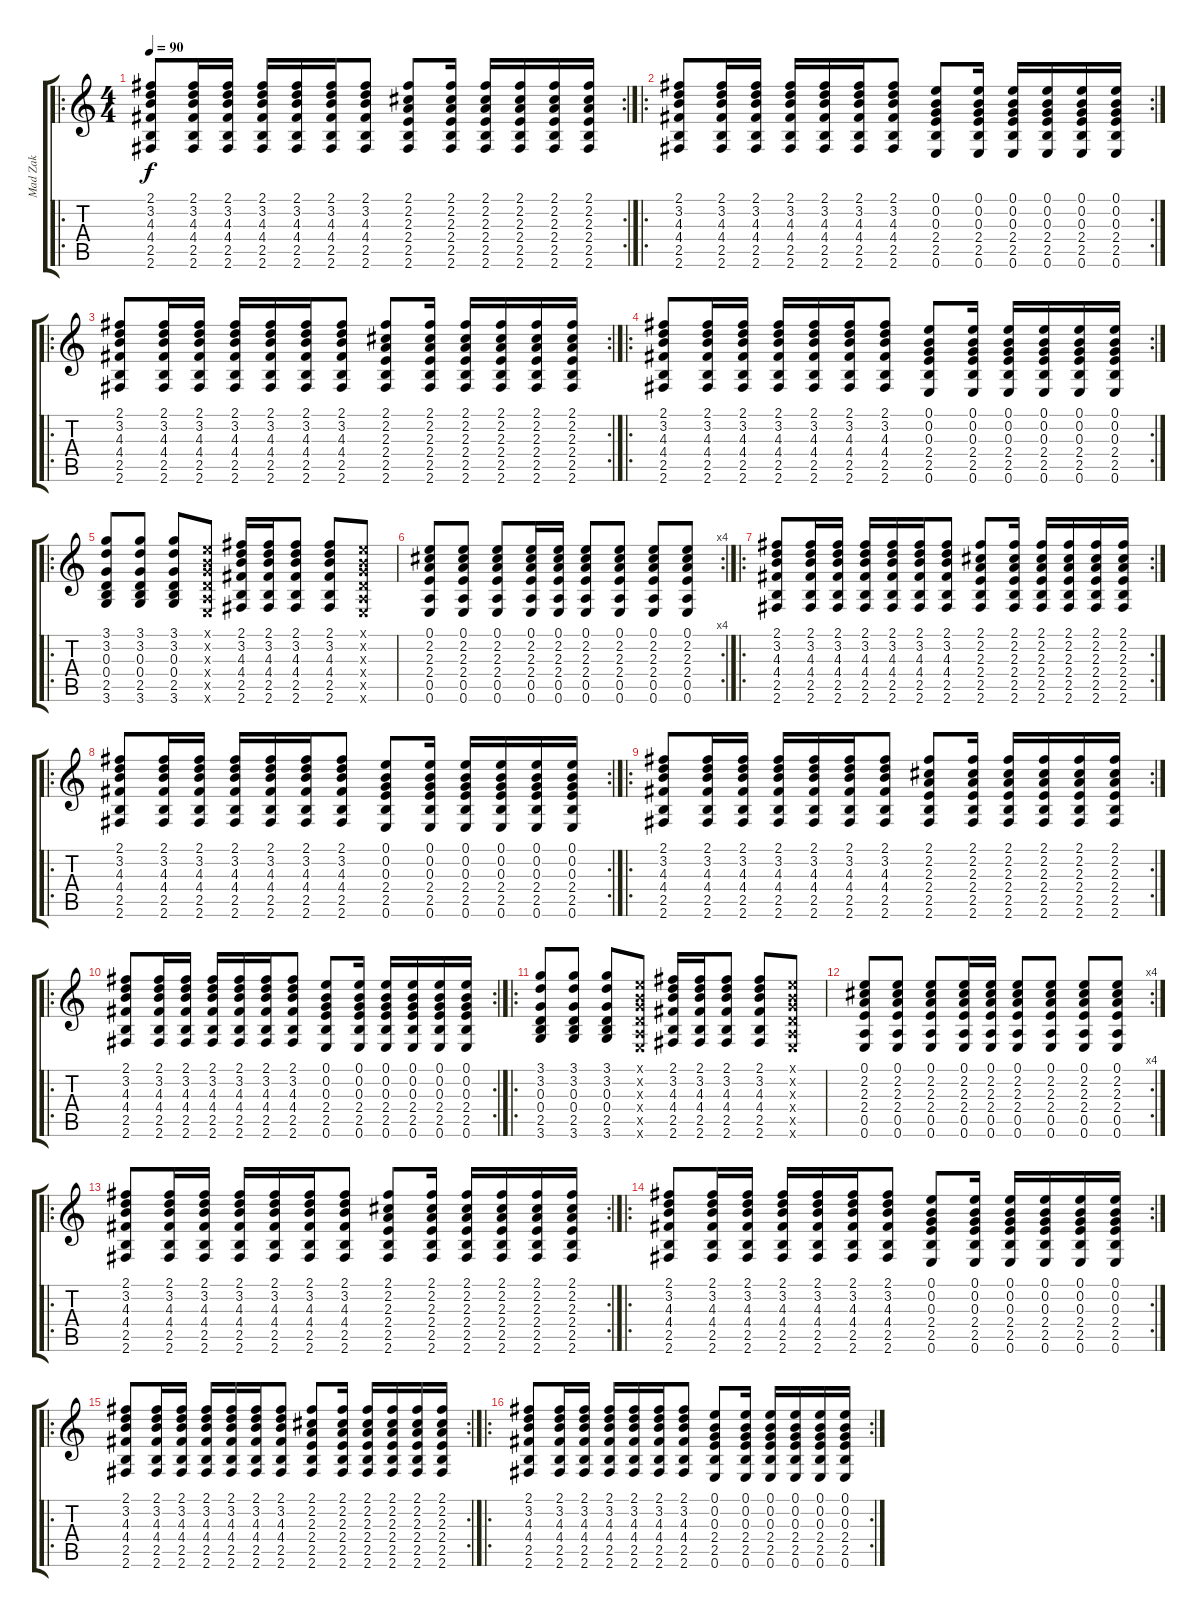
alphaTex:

\track ("Mad Zak" "Mad Zak") {instrument acousticguitarsteel}
\staff {score tabs}
\tuning (E4 B3 G3 D3 A2 E2) {hide}
\ro
\rc 2
\ts (4 4)
\tempo 90
\clef g2
\ks c
(2.1 3.2 4.3 4.4 2.5 2.6).8{dy f} (2.1 3.2 4.3 4.4 2.5 2.6).16 (2.1 3.2 4.3 4.4 2.5 2.6).16 (2.1 3.2 4.3 4.4 2.5 2.6).16 (2.1 3.2 4.3 4.4 2.5 2.6).16 (2.1 3.2 4.3 4.4 2.5 2.6).16 (2.1 3.2 4.3 4.4 2.5 2.6).8 (2.1 2.2 2.3 2.4 2.5 2.6).8 (2.1 2.2 2.3 2.4 2.5 2.6).16 (2.1 2.2 2.3 2.4 2.5 2.6).16 (2.1 2.2 2.3 2.4 2.5 2.6).16 (2.1 2.2 2.3 2.4 2.5 2.6).16 (2.1 2.2 2.3 2.4 2.5 2.6).16 |
\ro
\rc 2
(2.1 3.2 4.3 4.4 2.5 2.6).8 (2.1 3.2 4.3 4.4 2.5 2.6).16 (2.1 3.2 4.3 4.4 2.5 2.6).16 (2.1 3.2 4.3 4.4 2.5 2.6).16 (2.1 3.2 4.3 4.4 2.5 2.6).16 (2.1 3.2 4.3 4.4 2.5 2.6).16 (2.1 3.2 4.3 4.4 2.5 2.6).8 (0.1 0.2 0.3 2.4 2.5 0.6).8 (0.1 0.2 0.3 2.4 2.5 0.6).16 (0.1 0.2 0.3 2.4 2.5 0.6).16 (0.1 0.2 0.3 2.4 2.5 0.6).16 (0.1 0.2 0.3 2.4 2.5 0.6).16 (0.1 0.2 0.3 2.4 2.5 0.6).16 |
\ro
\rc 2
(2.1 3.2 4.3 4.4 2.5 2.6).8 (2.1 3.2 4.3 4.4 2.5 2.6).16 (2.1 3.2 4.3 4.4 2.5 2.6).16 (2.1 3.2 4.3 4.4 2.5 2.6).16 (2.1 3.2 4.3 4.4 2.5 2.6).16 (2.1 3.2 4.3 4.4 2.5 2.6).16 (2.1 3.2 4.3 4.4 2.5 2.6).8 (2.1 2.2 2.3 2.4 2.5 2.6).8 (2.1 2.2 2.3 2.4 2.5 2.6).16 (2.1 2.2 2.3 2.4 2.5 2.6).16 (2.1 2.2 2.3 2.4 2.5 2.6).16 (2.1 2.2 2.3 2.4 2.5 2.6).16 (2.1 2.2 2.3 2.4 2.5 2.6).16 |
\ro
\rc 2
(2.1 3.2 4.3 4.4 2.5 2.6).8 (2.1 3.2 4.3 4.4 2.5 2.6).16 (2.1 3.2 4.3 4.4 2.5 2.6).16 (2.1 3.2 4.3 4.4 2.5 2.6).16 (2.1 3.2 4.3 4.4 2.5 2.6).16 (2.1 3.2 4.3 4.4 2.5 2.6).16 (2.1 3.2 4.3 4.4 2.5 2.6).8 (0.1 0.2 0.3 2.4 2.5 0.6).8 (0.1 0.2 0.3 2.4 2.5 0.6).16 (0.1 0.2 0.3 2.4 2.5 0.6).16 (0.1 0.2 0.3 2.4 2.5 0.6).16 (0.1 0.2 0.3 2.4 2.5 0.6).16 (0.1 0.2 0.3 2.4 2.5 0.6).16 |
\ro
(3.1 3.2 0.3 0.4 2.5 3.6).8 (3.1 3.2 0.3 0.4 2.5 3.6).8 (3.1 3.2 0.3 0.4 2.5 3.6).8 (0.1{x} 0.2{x} 0.3{x} 0.4{x} 0.5{x} 0.6{x}).8 (2.1 3.2 4.3 4.4 2.5 2.6).16 (2.1 3.2 4.3 4.4 2.5 2.6).16 (2.1 3.2 4.3 4.4 2.5 2.6).8 (2.1 3.2 4.3 4.4 2.5 2.6).8 (0.1{x} 0.2{x} 0.3{x} 0.4{x} 0.5{x} 0.6{x}).8 |
\rc 4
(0.1 2.2 2.3 2.4 0.5 0.6).8 (0.1 2.2 2.3 2.4 0.5 0.6).8 (0.1 2.2 2.3 2.4 0.5 0.6).8 (0.1 2.2 2.3 2.4 0.5 0.6).16 (0.1 2.2 2.3 2.4 0.5 0.6).16 (0.1 2.2 2.3 2.4 0.5 0.6).8 (0.1 2.2 2.3 2.4 0.5 0.6).8 (0.1 2.2 2.3 2.4 0.5 0.6).8 (0.1 2.2 2.3 2.4 0.5 0.6).8 |
\ro
\rc 2
(2.1 3.2 4.3 4.4 2.5 2.6).8 (2.1 3.2 4.3 4.4 2.5 2.6).16 (2.1 3.2 4.3 4.4 2.5 2.6).16 (2.1 3.2 4.3 4.4 2.5 2.6).16 (2.1 3.2 4.3 4.4 2.5 2.6).16 (2.1 3.2 4.3 4.4 2.5 2.6).16 (2.1 3.2 4.3 4.4 2.5 2.6).8 (2.1 2.2 2.3 2.4 2.5 2.6).8 (2.1 2.2 2.3 2.4 2.5 2.6).16 (2.1 2.2 2.3 2.4 2.5 2.6).16 (2.1 2.2 2.3 2.4 2.5 2.6).16 (2.1 2.2 2.3 2.4 2.5 2.6).16 (2.1 2.2 2.3 2.4 2.5 2.6).16 |
\ro
\rc 2
(2.1 3.2 4.3 4.4 2.5 2.6).8 (2.1 3.2 4.3 4.4 2.5 2.6).16 (2.1 3.2 4.3 4.4 2.5 2.6).16 (2.1 3.2 4.3 4.4 2.5 2.6).16 (2.1 3.2 4.3 4.4 2.5 2.6).16 (2.1 3.2 4.3 4.4 2.5 2.6).16 (2.1 3.2 4.3 4.4 2.5 2.6).8 (0.1 0.2 0.3 2.4 2.5 0.6).8 (0.1 0.2 0.3 2.4 2.5 0.6).16 (0.1 0.2 0.3 2.4 2.5 0.6).16 (0.1 0.2 0.3 2.4 2.5 0.6).16 (0.1 0.2 0.3 2.4 2.5 0.6).16 (0.1 0.2 0.3 2.4 2.5 0.6).16 |
\ro
\rc 2
(2.1 3.2 4.3 4.4 2.5 2.6).8 (2.1 3.2 4.3 4.4 2.5 2.6).16 (2.1 3.2 4.3 4.4 2.5 2.6).16 (2.1 3.2 4.3 4.4 2.5 2.6).16 (2.1 3.2 4.3 4.4 2.5 2.6).16 (2.1 3.2 4.3 4.4 2.5 2.6).16 (2.1 3.2 4.3 4.4 2.5 2.6).8 (2.1 2.2 2.3 2.4 2.5 2.6).8 (2.1 2.2 2.3 2.4 2.5 2.6).16 (2.1 2.2 2.3 2.4 2.5 2.6).16 (2.1 2.2 2.3 2.4 2.5 2.6).16 (2.1 2.2 2.3 2.4 2.5 2.6).16 (2.1 2.2 2.3 2.4 2.5 2.6).16 |
\ro
\rc 2
(2.1 3.2 4.3 4.4 2.5 2.6).8 (2.1 3.2 4.3 4.4 2.5 2.6).16 (2.1 3.2 4.3 4.4 2.5 2.6).16 (2.1 3.2 4.3 4.4 2.5 2.6).16 (2.1 3.2 4.3 4.4 2.5 2.6).16 (2.1 3.2 4.3 4.4 2.5 2.6).16 (2.1 3.2 4.3 4.4 2.5 2.6).8 (0.1 0.2 0.3 2.4 2.5 0.6).8 (0.1 0.2 0.3 2.4 2.5 0.6).16 (0.1 0.2 0.3 2.4 2.5 0.6).16 (0.1 0.2 0.3 2.4 2.5 0.6).16 (0.1 0.2 0.3 2.4 2.5 0.6).16 (0.1 0.2 0.3 2.4 2.5 0.6).16 |
\ro
(3.1 3.2 0.3 0.4 2.5 3.6).8 (3.1 3.2 0.3 0.4 2.5 3.6).8 (3.1 3.2 0.3 0.4 2.5 3.6).8 (0.1{x} 0.2{x} 0.3{x} 0.4{x} 0.5{x} 0.6{x}).8 (2.1 3.2 4.3 4.4 2.5 2.6).16 (2.1 3.2 4.3 4.4 2.5 2.6).16 (2.1 3.2 4.3 4.4 2.5 2.6).8 (2.1 3.2 4.3 4.4 2.5 2.6).8 (0.1{x} 0.2{x} 0.3{x} 0.4{x} 0.5{x} 0.6{x}).8 |
\rc 4
(0.1 2.2 2.3 2.4 0.5 0.6).8 (0.1 2.2 2.3 2.4 0.5 0.6).8 (0.1 2.2 2.3 2.4 0.5 0.6).8 (0.1 2.2 2.3 2.4 0.5 0.6).16 (0.1 2.2 2.3 2.4 0.5 0.6).16 (0.1 2.2 2.3 2.4 0.5 0.6).8 (0.1 2.2 2.3 2.4 0.5 0.6).8 (0.1 2.2 2.3 2.4 0.5 0.6).8 (0.1 2.2 2.3 2.4 0.5 0.6).8 |
\ro
\rc 2
(2.1 3.2 4.3 4.4 2.5 2.6).8 (2.1 3.2 4.3 4.4 2.5 2.6).16 (2.1 3.2 4.3 4.4 2.5 2.6).16 (2.1 3.2 4.3 4.4 2.5 2.6).16 (2.1 3.2 4.3 4.4 2.5 2.6).16 (2.1 3.2 4.3 4.4 2.5 2.6).16 (2.1 3.2 4.3 4.4 2.5 2.6).8 (2.1 2.2 2.3 2.4 2.5 2.6).8 (2.1 2.2 2.3 2.4 2.5 2.6).16 (2.1 2.2 2.3 2.4 2.5 2.6).16 (2.1 2.2 2.3 2.4 2.5 2.6).16 (2.1 2.2 2.3 2.4 2.5 2.6).16 (2.1 2.2 2.3 2.4 2.5 2.6).16 |
\ro
\rc 2
(2.1 3.2 4.3 4.4 2.5 2.6).8 (2.1 3.2 4.3 4.4 2.5 2.6).16 (2.1 3.2 4.3 4.4 2.5 2.6).16 (2.1 3.2 4.3 4.4 2.5 2.6).16 (2.1 3.2 4.3 4.4 2.5 2.6).16 (2.1 3.2 4.3 4.4 2.5 2.6).16 (2.1 3.2 4.3 4.4 2.5 2.6).8 (0.1 0.2 0.3 2.4 2.5 0.6).8 (0.1 0.2 0.3 2.4 2.5 0.6).16 (0.1 0.2 0.3 2.4 2.5 0.6).16 (0.1 0.2 0.3 2.4 2.5 0.6).16 (0.1 0.2 0.3 2.4 2.5 0.6).16 (0.1 0.2 0.3 2.4 2.5 0.6).16 |
\ro
\rc 2
(2.1 3.2 4.3 4.4 2.5 2.6).8 (2.1 3.2 4.3 4.4 2.5 2.6).16 (2.1 3.2 4.3 4.4 2.5 2.6).16 (2.1 3.2 4.3 4.4 2.5 2.6).16 (2.1 3.2 4.3 4.4 2.5 2.6).16 (2.1 3.2 4.3 4.4 2.5 2.6).16 (2.1 3.2 4.3 4.4 2.5 2.6).8 (2.1 2.2 2.3 2.4 2.5 2.6).8 (2.1 2.2 2.3 2.4 2.5 2.6).16 (2.1 2.2 2.3 2.4 2.5 2.6).16 (2.1 2.2 2.3 2.4 2.5 2.6).16 (2.1 2.2 2.3 2.4 2.5 2.6).16 (2.1 2.2 2.3 2.4 2.5 2.6).16 |
\ro
\rc 2
(2.1 3.2 4.3 4.4 2.5 2.6).8 (2.1 3.2 4.3 4.4 2.5 2.6).16 (2.1 3.2 4.3 4.4 2.5 2.6).16 (2.1 3.2 4.3 4.4 2.5 2.6).16 (2.1 3.2 4.3 4.4 2.5 2.6).16 (2.1 3.2 4.3 4.4 2.5 2.6).16 (2.1 3.2 4.3 4.4 2.5 2.6).8 (0.1 0.2 0.3 2.4 2.5 0.6).8 (0.1 0.2 0.3 2.4 2.5 0.6).16 (0.1 0.2 0.3 2.4 2.5 0.6).16 (0.1 0.2 0.3 2.4 2.5 0.6).16 (0.1 0.2 0.3 2.4 2.5 0.6).16 (0.1 0.2 0.3 2.4 2.5 0.6).16
